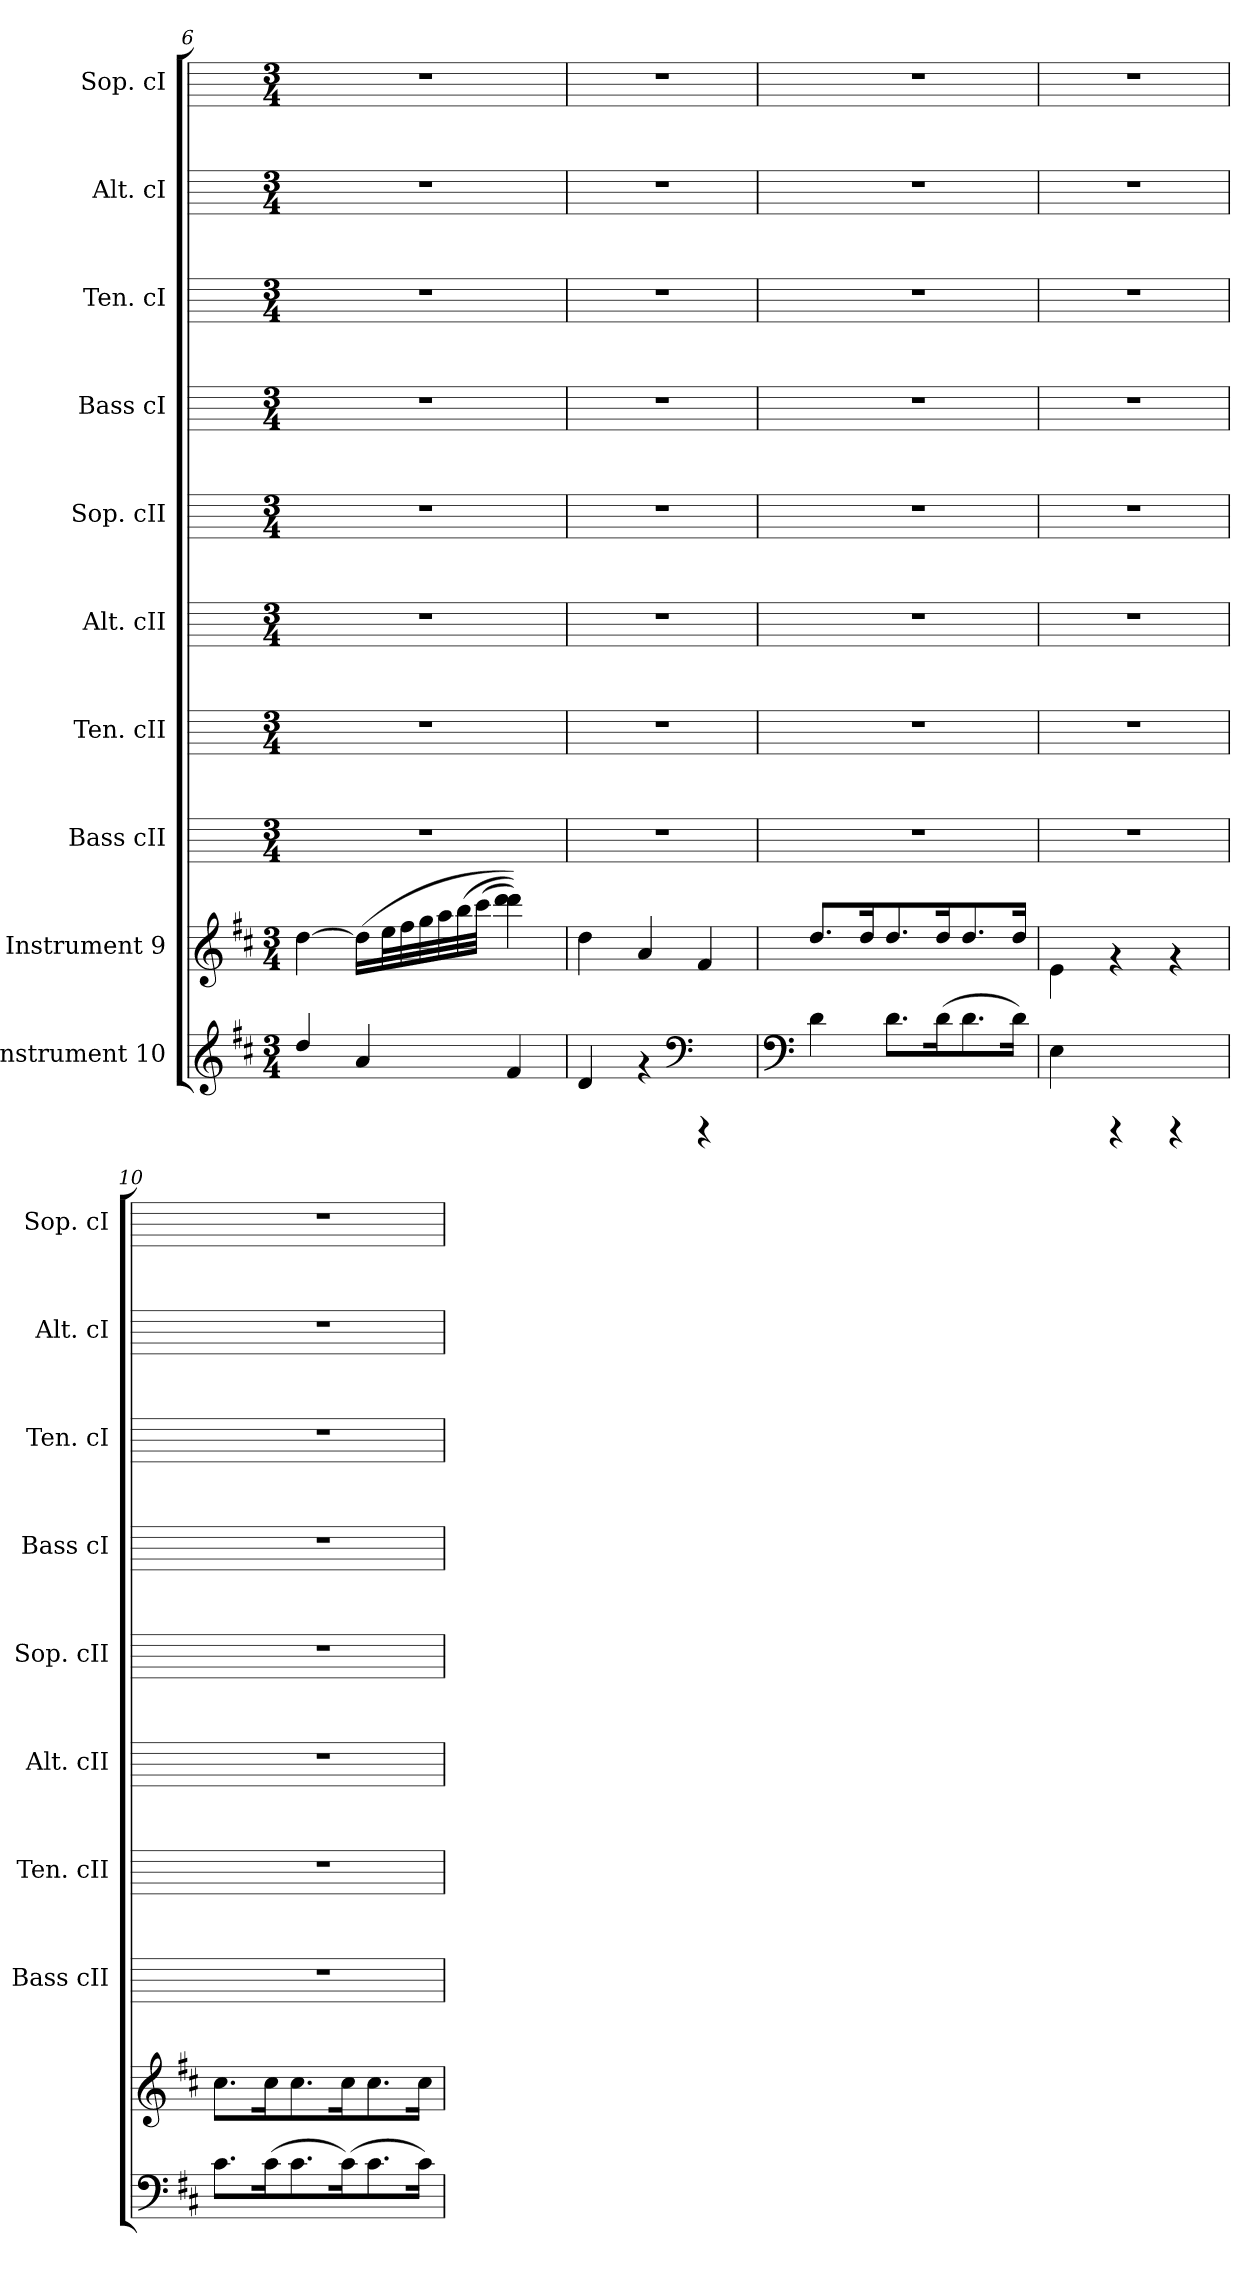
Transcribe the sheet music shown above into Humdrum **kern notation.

**kern	**kern	**kern	**kern	**kern	**kern	**kern	**kern	**kern	**kern
*part10	*part9	*part8	*part7	*part6	*part5	*part4	*part3	*part2	*part1
*staff10	*staff9	*staff8	*staff7	*staff6	*staff5	*staff4	*staff3	*staff2	*staff1
*I"Instrument 10	*I"Instrument 9	*I"Bass cII	*I"Ten. cII	*I"Alt. cII	*I"Sop. cII	*I"Bass cI	*I"Ten. cI	*I"Alt. cI	*I"Sop. cI
*	*	*I'Bass cII	*I'Ten. cII	*I'Alt. cII	*I'Sop. cII	*I'Bass cI	*I'Ten. cI	*I'Alt. cI	*I'Sop. cI
*clefG2	*clefG2	*	*	*	*	*	*	*	*
*k[f#c#]	*k[f#c#]	*k[]	*k[]	*k[]	*k[]	*k[]	*k[]	*k[]	*k[]
*D:	*D:	*C:	*C:	*C:	*C:	*C:	*C:	*C:	*C:
*M3/4	*M3/4	*M3/4	*M3/4	*M3/4	*M3/4	*M3/4	*M3/4	*M3/4	*M3/4
=6	=6	=6	=6	=6	=6	=6	=6	=6	=6
4dd/	[>4dd\	2.r	2.r	2.r	2.r	2.r	2.r	2.r	2.r
4a/	(>16dd\L]	.	.	.	.	.	.	.	.
.	32ee\	.	.	.	.	.	.	.	.
.	32ff#\	.	.	.	.	.	.	.	.
.	32gg\	.	.	.	.	.	.	.	.
.	32aa\	.	.	.	.	.	.	.	.
.	(<32bb\	.	.	.	.	.	.	.	.
.	(>32ccc#\J	.	.	.	.	.	.	.	.
4f#/	4ddd\ 4ddd\ 4ddd\)))	.	.	.	.	.	.	.	.
=7	=7	=7	=7	=7	=7	=7	=7	=7	=7
4d/	4dd\	2.r	2.r	2.r	2.r	2.r	2.r	2.r	2.r
4rf	4a/	.	.	.	.	.	.	.	.
*clefF4	*	*	*	*	*	*	*	*	*
4rCCC	4f#/	.	.	.	.	.	.	.	.
!!LO:LB:g=z
=8	=8	=8	=8	=8	=8	=8	=8	=8	=8
*clefF4	*	*	*	*	*	*	*	*	*
4d\	8.dd/L	2.r	2.r	2.r	2.r	2.r	2.r	2.r	2.r
.	16dd/	.	.	.	.	.	.	.	.
8.d\L	8.dd/	.	.	.	.	.	.	.	.
(<16d\	16dd/	.	.	.	.	.	.	.	.
8.d\	8.dd/	.	.	.	.	.	.	.	.
16d\J)	16dd/J	.	.	.	.	.	.	.	.
=9	=9	=9	=9	=9	=9	=9	=9	=9	=9
4E\	4e\	2.r	2.r	2.r	2.r	2.r	2.r	2.r	2.r
4rCCC	4rf	.	.	.	.	.	.	.	.
4rCCC	4rf	.	.	.	.	.	.	.	.
=10	=10	=10	=10	=10	=10	=10	=10	=10	=10
8.c#\L	8.cc#\L	2.r	2.r	2.r	2.r	2.r	2.r	2.r	2.r
(>16c#\	16cc#\	.	.	.	.	.	.	.	.
8.c#\	8.cc#\	.	.	.	.	.	.	.	.
(>16c#\)	16cc#\	.	.	.	.	.	.	.	.
8.c#\	8.cc#\	.	.	.	.	.	.	.	.
16c#\J)	16cc#\J	.	.	.	.	.	.	.	.
=	=	=	=	=	=	=	=	=	=
*-	*-	*-	*-	*-	*-	*-	*-	*-	*-
